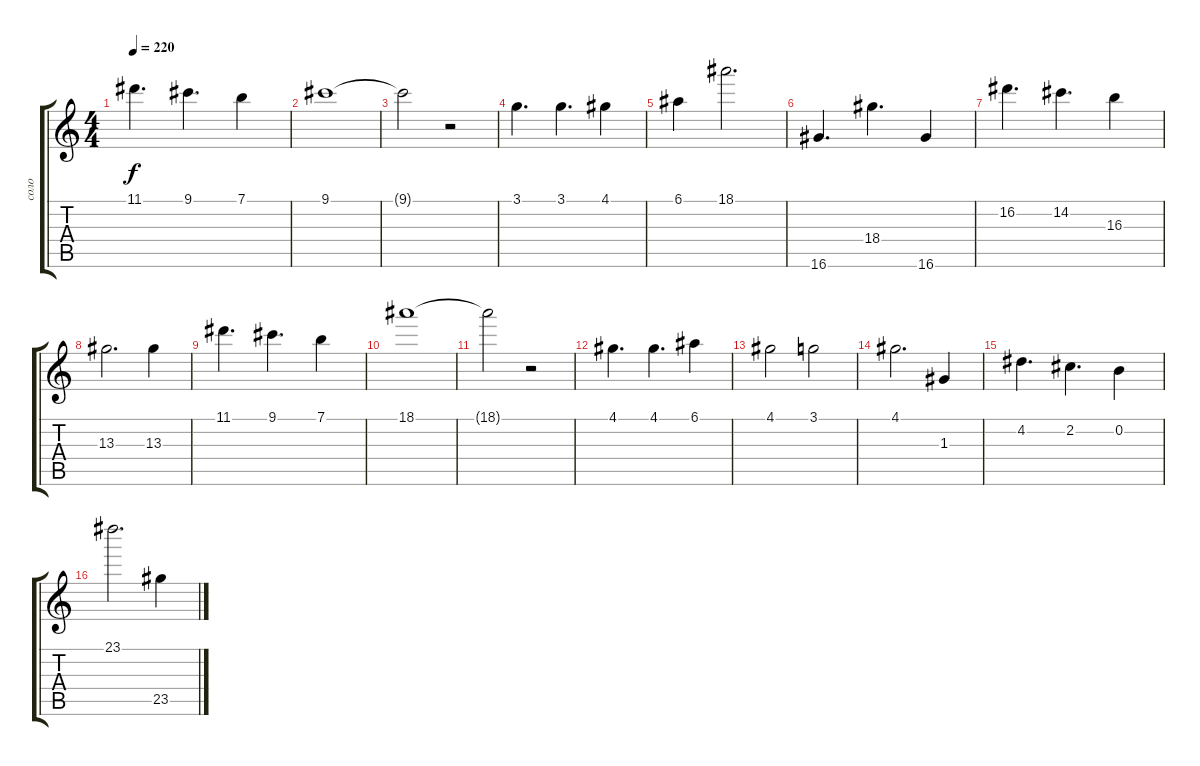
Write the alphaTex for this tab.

\track ("соло" "соло") {instrument distortionguitar}
\staff {score tabs}
\tuning (E4 B3 G3 D3 A2 E2) {hide}
\ts (4 4)
\tempo 220
\clef g2
\ks c
11.1.4{d dy f} 9.1.4{d} 7.1.4 |
9.1.1 |
9.1{t}.2 r.2 |
3.1.4{d} 3.1.4{d} 4.1.4 |
6.1.4 18.1.2{d} |
16.6.4{d} 18.4.4{d} 16.6.4 |
16.2.4{d} 14.2.4{d} 16.3.4 |
13.3.2{d} 13.3.4 |
11.1.4{d} 9.1.4{d} 7.1.4 |
18.1.1 |
18.1{t}.2 r.2 |
4.1.4{d} 4.1.4{d} 6.1.4 |
4.1.2 3.1.2 |
4.1.2{d} 1.3.4 |
4.2.4{d} 2.2.4{d} 0.2.4 |
23.1.2{d} 23.5.4
